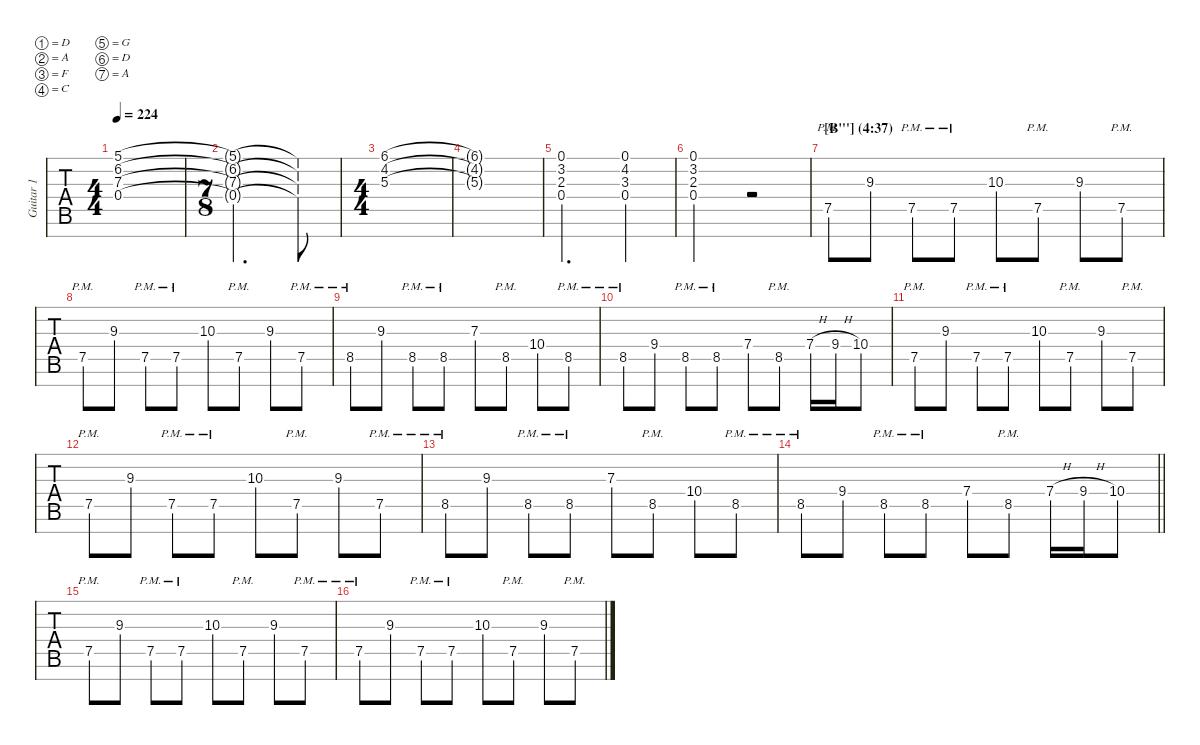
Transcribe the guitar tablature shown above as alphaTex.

\defaultSystemsLayout 2
\hideDynamics
\bracketExtendMode nobrackets
\multiTrackTrackNamePolicy allsystems
\firstSystemTrackNameMode fullname
\otherSystemsTrackNameMode fullname
\otherSystemsTrackNameOrientation horizontal
\track ("Guitar 1" "Gtr. 1") {instrument distortionguitar}
\staff {tabs}
\tuning (D4 A3 F3 C3 G2 D2 A1)
\ts (4 4)
\scale
1.00111
\tempo 224
\accidentals auto
\clef g2
\ottava regular
\simile none
\ks aminor
(5.1 6.2 7.3 0.4).1{dy f} |
\ts (7 8)
\scale
1.00063 (5.1{t} 6.2{t} 7.3{t} 0.4{t}).2{d} (5.1{t} 6.2{t} 7.3{t} 0.4{t}).8 |
\ts (4 4)
\scale
0.998864 (6.1{acc b} 4.2{acc b} 5.3).1 |
\scale
0.998855 (6.1{t acc b} 4.2{t acc b} 5.3{t}).1 |
\scale
1.00155 (0.1 3.2 2.3 0.4).2{d} (0.1 4.2{acc b} 3.3{acc b} 0.4).4 |
\scale
1.00074 (0.1 3.2 2.3 0.4).2 r.2 |
\section ("" "[B'''] (4:37)")
\scale
0.998027 7.5{pm}.8 9.3.8 7.5{pm}.8 7.5{pm}.8 10.3.8 7.5{pm}.8 9.3.8 7.5{pm}.8 |
\scale
1.00245 7.5{pm}.8 9.3.8 7.5{pm}.8 7.5{pm}.8 10.3.8 7.5{pm}.8 9.3.8 7.5{pm}.8 |
\scale
0.99976 8.5{pm}.8 9.3.8 8.5{pm}.8 8.5{pm}.8 7.3.8 8.5{pm}.8 10.4.8 8.5{pm}.8 |
\scale
0.999761 8.5{pm}.8 9.4.8 8.5{pm}.8 8.5{pm}.8 7.4.8 8.5{pm}.8 7.4{h}.16 9.4{h}.16 10.4.8 |
\scale
0.996883 7.5{pm}.8 9.3.8 7.5{pm}.8 7.5{pm}.8 10.3.8 7.5{pm}.8 9.3.8 7.5{pm}.8 |
\scale
1.004 7.5{pm}.8 9.3.8 7.5{pm}.8 7.5{pm}.8 10.3.8 7.5{pm}.8 9.3.8 7.5{pm}.8 |
\scale
1.00131 8.5{pm}.8 9.3.8 8.5{pm}.8 8.5{pm}.8 7.3.8 8.5{pm}.8 10.4.8 8.5{pm}.8 |
\scale
0.997809
\barLineRight lightlight
8.5{pm}.8 9.4.8 8.5{pm}.8 8.5{pm}.8 7.4.8 8.5{pm}.8 7.4{h}.16 9.4{h}.16 10.4.8 |
\scale
0.998026 7.5{pm}.8 9.3.8 7.5{pm}.8 7.5{pm}.8 10.3.8 7.5{pm}.8 9.3.8 7.5{pm}.8 |
\scale
0.99976 7.5{pm}.8 9.3.8 7.5{pm}.8 7.5{pm}.8 10.3.8 7.5{pm}.8 9.3.8 7.5{pm}.8
